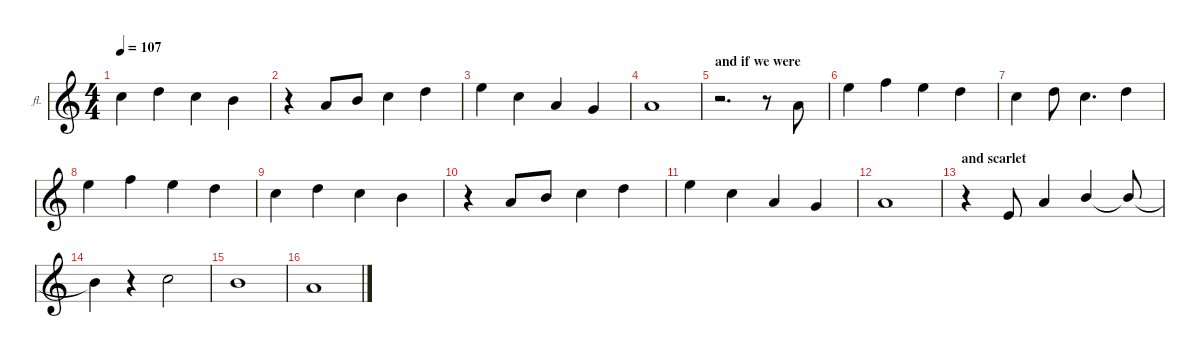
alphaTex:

\defaultSystemsLayout 4
\hideDynamics
\bracketExtendMode nobrackets
\firstSystemTrackNameOrientation horizontal
\otherSystemsTrackNameOrientation horizontal
\track ("Flute" "fl.") {solo instrument flute}
\staff {score}
\tuning (E4 B3 G3 D3 A2 E2)
\ts (4 4)
\tempo 107
\clef g2
\ks aminor
8.1.4{dy mf beam Down} 10.1.4{beam Down} 8.1.4{beam Down} 7.1.4{beam Down} |
r.4{beam Down} 5.1.8{beam Up} 7.1.8{beam Up} 8.1.4{beam Down} 10.1.4{beam Down} |
12.1.4{beam Down} 8.1.4{beam Down} 5.1.4{beam Up} 8.2.4{beam Up} |
10.2.1{beam Up} |
\section ("" "and if we were")
r.2{d beam Down} r.8{beam Down} 5.1.8{beam Up} |
12.1.4{beam Down} 13.1.4{beam Down} 12.1.4{beam Down} 10.1.4{beam Down} |
8.1.4{beam Down} 10.1.8{beam Down} 8.1.4{d beam Down} 10.1.4{beam Down} |
12.1.4{beam Down} 13.1.4{beam Down} 12.1.4{beam Down} 10.1.4{beam Down} |
8.1.4{beam Down} 10.1.4{beam Down} 8.1.4{beam Down} 7.1.4{beam Down} |
r.4{beam Down} 5.1.8{beam Up} 7.1.8{beam Up} 8.1.4{beam Down} 10.1.4{beam Down} |
12.1.4{beam Down} 8.1.4{beam Down} 5.1.4{beam Up} 8.2.4{beam Up} |
10.2.1{beam Up} |
\section ("" "and scarlet")
r.4{beam Down} 0.1.8{beam Up} 14.3.4{beam Up} 7.1.4{beam Up} 7.1{t}.8{beam Up} |
7.1{t}.4{beam Down} r.4{beam Down} 8.1.2{beam Down} |
7.1.1{beam Down} |
5.1.1{beam Up}
